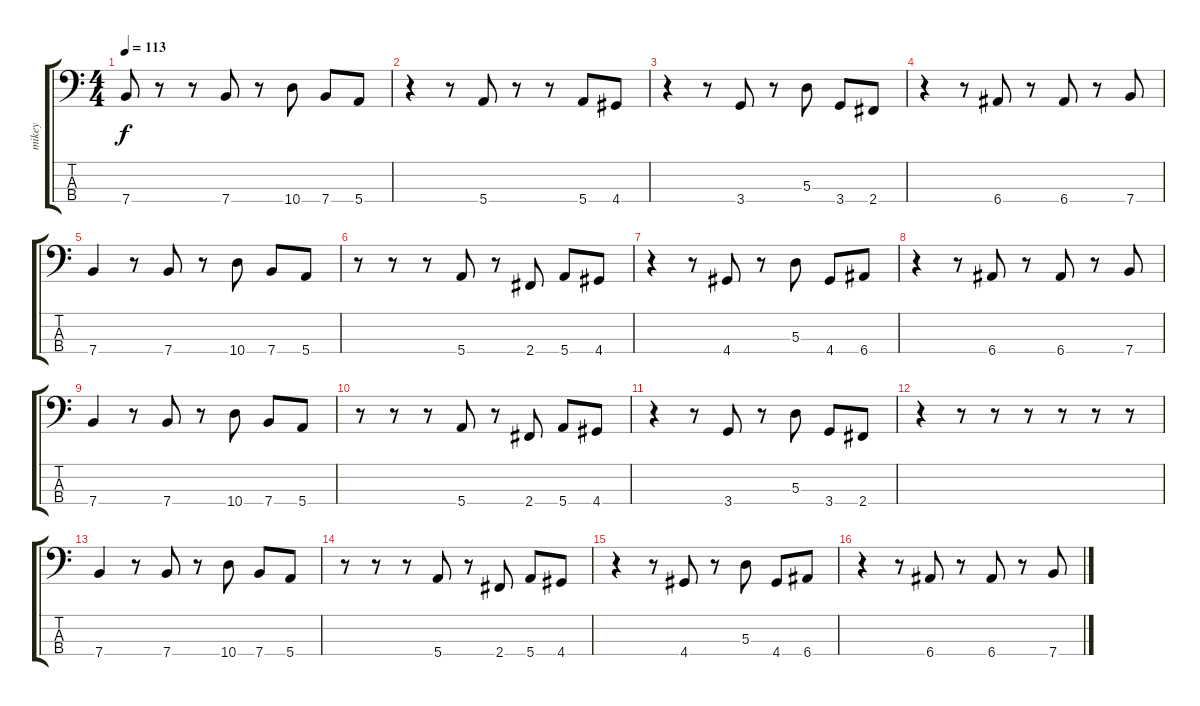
\track ("mikey" "mikey") {instrument electricbassfinger}
\staff {score tabs}
\tuning (G2 D2 A1 E1) {hide}
\ts (4 4)
\tempo 113
\clef f4
\ks c
7.4.8{dy f} r.8 r.8 7.4.8 r.8 10.4.8 7.4.8 5.4.8 |
r.4 r.8 5.4.8 r.8 r.8 5.4.8 4.4.8 |
r.4 r.8 3.4.8 r.8 5.3.8 3.4.8 2.4.8 |
r.4 r.8 6.4.8 r.8 6.4.8 r.8 7.4.8 |
7.4.4 r.8 7.4.8 r.8 10.4.8 7.4.8 5.4.8 |
r.8 r.8 r.8 5.4.8 r.8 2.4.8 5.4.8 4.4.8 |
r.4 r.8 4.4.8 r.8 5.3.8 4.4.8 6.4.8 |
r.4 r.8 6.4.8 r.8 6.4.8 r.8 7.4.8 |
7.4.4 r.8 7.4.8 r.8 10.4.8 7.4.8 5.4.8 |
r.8 r.8 r.8 5.4.8 r.8 2.4.8 5.4.8 4.4.8 |
r.4 r.8 3.4.8 r.8 5.3.8 3.4.8 2.4.8 |
r.4 r.8 r.8 r.8 r.8 r.8 r.8 |
7.4.4 r.8 7.4.8 r.8 10.4.8 7.4.8 5.4.8 |
r.8 r.8 r.8 5.4.8 r.8 2.4.8 5.4.8 4.4.8 |
r.4 r.8 4.4.8 r.8 5.3.8 4.4.8 6.4.8 |
r.4 r.8 6.4.8 r.8 6.4.8 r.8 7.4.8
